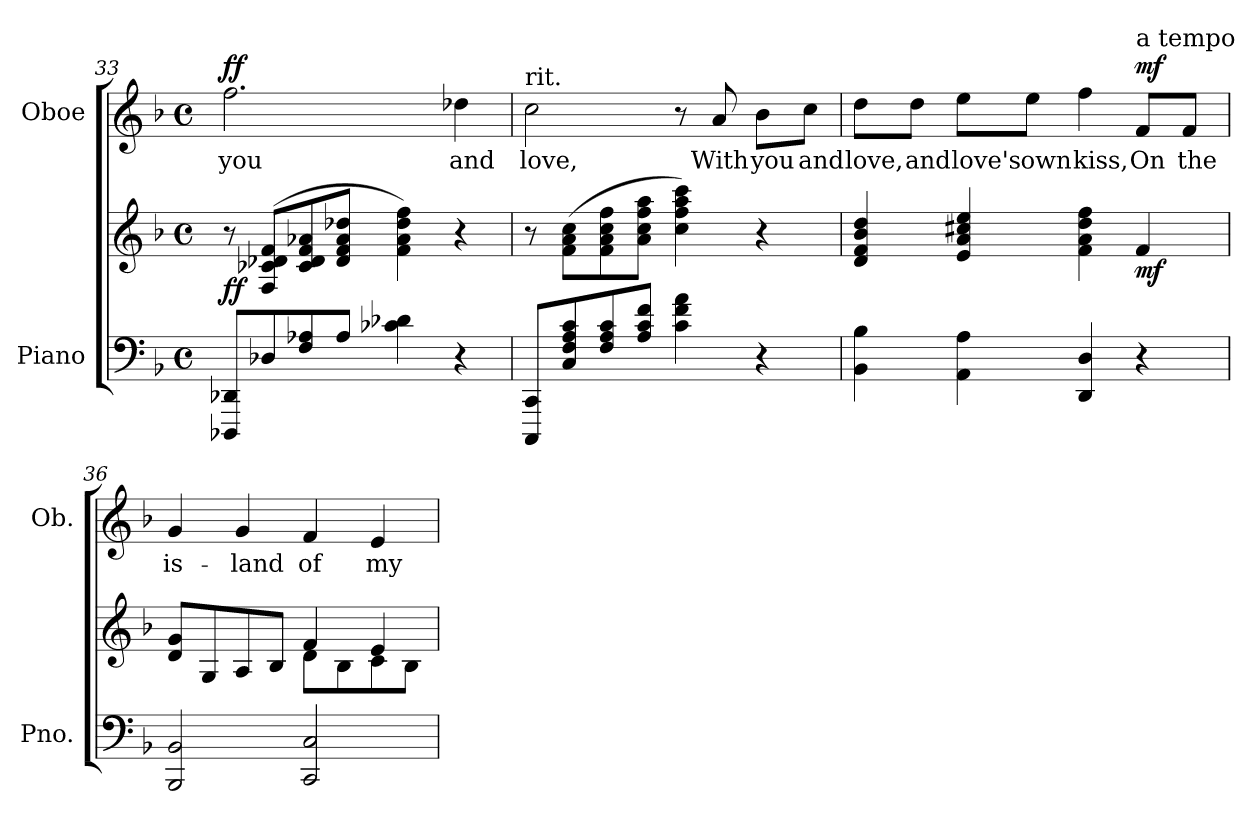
**kern	**kern	**dynam	**kern	**text	**dynam
*part2	*part2	*part2	*part1	*part1	*part1
*staff3	*staff2	*staff2/3	*staff1	*staff1	*staff1
*I"Piano	*	*	*I"Oboe	*	*
*I'Pno.	*	*	*I'Ob.	*	*
!!LO:PB:g=z
*clefF4	*clefG2	*	*clefG2	*	*
*k[b-]	*k[b-]	*	*k[b-]	*	*
*M4/4	*M4/4	*	*M4/4	*	*
*met(c)	*met(c)	*	*met(c)	*	*
=33	=33	=33	=33	=33	=33
!	!	!LO:DY:b	!	!LO:LY:b	!LO:DY:a
8DDD-X/ 8DD-X/L	8r	ff	2.ff\	you	ff
8D-X/	(8F/ 8c-X/ 8d-X/ 8f/L	.	.	.	.
8F/ 8A-X/	8c-/ 8d-/ 8f/ 8a-X/	.	.	.	.
8A-/J	8d-/ 8f/ 8a-/ 8dd-X/J	.	.	.	.
4c-X\ 4d-X\	4f\ 4a-\ 4dd-\ 4ff\)	.	.	.	.
!	!	!	!	!LO:LY:b	!
4r	4r	.	4dd-X\	and	.
=34	=34	=34	=34	=34	=34
!	!	!	!LO:TX:a:t=rit.	!	!
!	!	!	!	!LO:LY:b	!
8CCC/ 8CC/L	8r	.	2cc\	love,	.
8C/ 8F/ 8A/ 8c/	(8f\ 8a\ 8cc\L	.	.	.	.
8F/ 8A/ 8c/	8f\ 8a\ 8cc\ 8ff\	.	.	.	.
8A/ 8c/ 8f/J	8a\ 8cc\ 8ff\ 8aa\J	.	.	.	.
4c\ 4f\ 4a\	4cc\ 4ff\ 4aa\ 4ccc\)	.	8r	.	.
!	!	!	!	!LO:LY:b	!
.	.	.	8a/	With	.
!	!	!	!	!LO:LY:b	!
4r	4r	.	8b-\L	you	.
!	!	!	!	!LO:LY:b	!
.	.	.	8cc\J	and	.
=35	=35	=35	=35	=35	=35
!	!	!	!	!LO:LY:b	!
4BB-\ 4B-\	4d/ 4f/ 4b-/ 4dd/	.	8dd\L	love,	.
!	!	!	!	!LO:LY:b	!
.	.	.	8dd\J	and	.
!	!	!	!	!LO:LY:b	!
4AA\ 4A\	4e/ 4a/ 4cc#X/ 4ee/	.	8ee\L	love's	.
!	!	!	!	!LO:LY:b	!
.	.	.	8ee\J	own	.
!	!	!	!	!LO:LY:b	!
4DD/ 4D/	4f\ 4a\ 4dd\ 4ff\	.	4ff\	kiss,	.
!	!	!	!LO:TX:a:t=a tempo	!	!
!	!	!LO:DY:b	!	!LO:LY:b	!LO:DY:a
4r	4f/	mf	8f/L	On	mf
!	!	!	!	!LO:LY:b	!
.	.	.	8f/J	the	.
!!LO:LB:g=z
=36	=36	=36	=36	=36	=36
*	*^	*	*	*	*
!	!	!	!	!	!LO:LY:b	!
2BBB-/ 2BB-/	8d/ 8g/L	2ryy	.	4g/	is-	.
.	8G/	.	.	.	.	.
!	!	!	!	!	!LO:LY:b	!
.	8A/	.	.	4g/	-land	.
.	8B-/J	.	.	.	.	.
!	!	!	!	!	!LO:LY:b	!
2CC/ 2C/	4f/	8d\L	.	4f/	of	.
.	.	8B-\	.	.	.	.
!	!	!	!	!	!LO:LY:b	!
.	4e/	8c\	.	4e/	my	.
.	.	8B-\J	.	.	.	.
*	*v	*v	*	*	*	*
=	=	=	=	=	=
*-	*-	*-	*-	*-	*-
